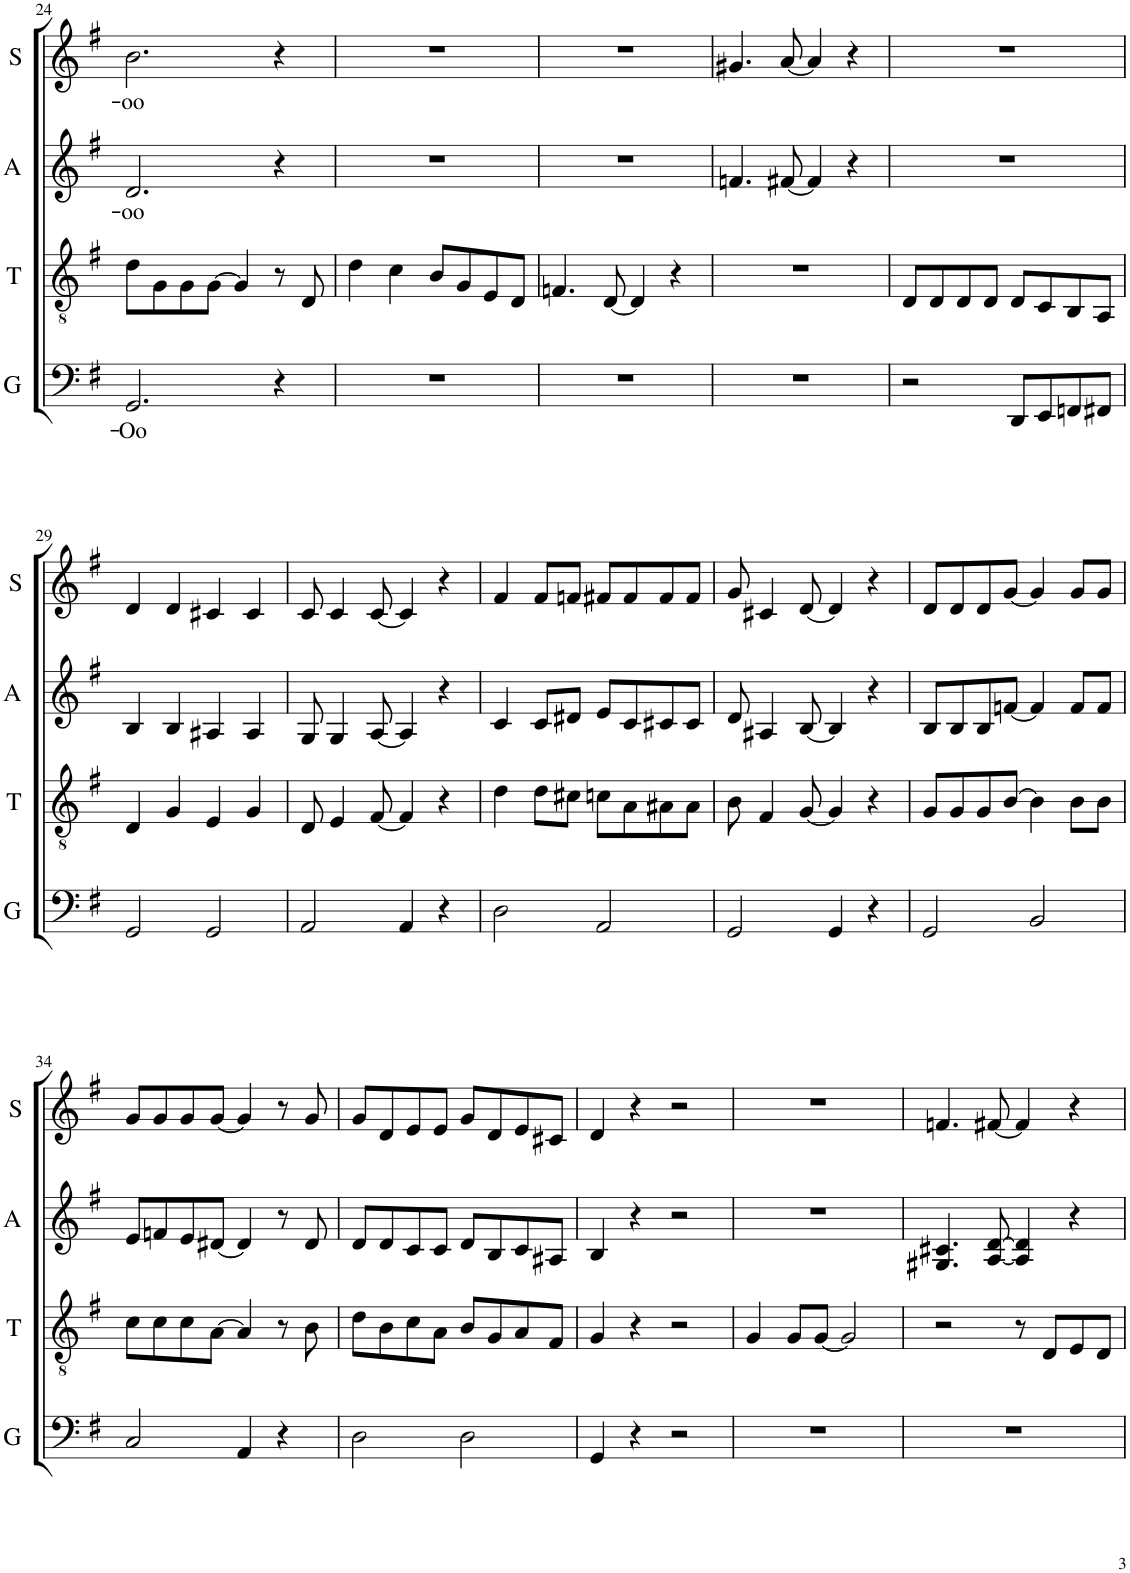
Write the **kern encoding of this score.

**kern	**text	**kern	**kern	**text	**kern	**text
*part4	*part4	*part3	*part2	*part2	*part1	*part1
*staff4	*staff4	*staff3	*staff2	*staff2	*staff1	*staff1
*I"Gerald	*	*I"Tenor	*I"Alto	*	*I"Soprano	*
*I'G	*	*I'T	*I'A	*	*I'S	*
!!LO:PB:g=z
*clefF4	*	*clefGv2	*clefG2	*	*clefG2	*
*k[f#]	*	*k[f#]	*k[f#]	*	*k[f#]	*
*M4/4	*	*M4/4	*M4/4	*	*M4/4	*
=24	=24	=24	=24	=24	=24	=24
!	!LO:LY:b	!	!	!LO:LY:b	!	!LO:LY:b
2.GG/	Oo	8d\L	2.d/	-oo	2.b\	-oo
.	.	8G\	.	.	.	.
.	.	8G\	.	.	.	.
.	.	[8G\J	.	.	.	.
.	.	4G/]	.	.	.	.
4r	.	8r	4r	.	4r	.
.	.	8D/	.	.	.	.
=25	=25	=25	=25	=25	=25	=25
1r	.	4d\	1r	.	1r	.
.	.	4c\	.	.	.	.
.	.	8B/L	.	.	.	.
.	.	8G/	.	.	.	.
.	.	8E/	.	.	.	.
.	.	8D/J	.	.	.	.
=26	=26	=26	=26	=26	=26	=26
1r	.	4.Fn/	1r	.	1r	.
.	.	[8D/	.	.	.	.
.	.	4D/]	.	.	.	.
.	.	4r	.	.	.	.
=27	=27	=27	=27	=27	=27	=27
1r	.	1r	4.fn/	.	4.g#X/	.
.	.	.	[8f#X/	.	[8a/	.
.	.	.	4f#/]	.	4a/]	.
.	.	.	4r	.	4r	.
=28	=28	=28	=28	=28	=28	=28
2r	.	8D/L	1r	.	1r	.
.	.	8D/	.	.	.	.
.	.	8D/	.	.	.	.
.	.	8D/J	.	.	.	.
8DD/L	.	8D/L	.	.	.	.
8EE/	.	8C/	.	.	.	.
8FFn/	.	8BB/	.	.	.	.
8FF#X/J	.	8AA/J	.	.	.	.
!!LO:LB:g=z
=29	=29	=29	=29	=29	=29	=29
2GG/	.	4D/	4B/	.	4d/	.
.	.	4G/	4B/	.	4d/	.
2GG/	.	4E/	4A#X/	.	4c#X/	.
.	.	4G/	4A#/	.	4c#/	.
=30	=30	=30	=30	=30	=30	=30
2AA/	.	8D/	8G/	.	8c/	.
.	.	4E/	4G/	.	4c/	.
.	.	[8F#/	[8A/	.	[8c/	.
4AA/	.	4F#/]	4A/]	.	4c/]	.
4r	.	4r	4r	.	4r	.
=31	=31	=31	=31	=31	=31	=31
2D\	.	4d\	4c/	.	4f#/	.
.	.	8d\L	8c/L	.	8f#/L	.
.	.	8c#X\J	8d#X/J	.	8fn/J	.
2AA/	.	8cn\L	8e/L	.	8f#X/L	.
.	.	8A\	8c/	.	8f#/	.
.	.	8A#X\	8c#X/	.	8f#/	.
.	.	8A#\J	8c#/J	.	8f#/J	.
=32	=32	=32	=32	=32	=32	=32
2GG/	.	8B\	8d/	.	8g/	.
.	.	4F#/	4A#X/	.	4c#X/	.
.	.	[8G/	[8B/	.	[8d/	.
4GG/	.	4G/]	4B/]	.	4d/]	.
4r	.	4r	4r	.	4r	.
=33	=33	=33	=33	=33	=33	=33
2GG/	.	8G/L	8B/L	.	8d/L	.
.	.	8G/	8B/	.	8d/	.
.	.	8G/	8B/	.	8d/	.
.	.	[8B/J	[8fn/J	.	[8g/J	.
2BB/	.	4B\]	4f/]	.	4g/]	.
.	.	8B\L	8f/L	.	8g/L	.
.	.	8B\J	8f/J	.	8g/J	.
!!LO:LB:g=z
=34	=34	=34	=34	=34	=34	=34
2C/	.	8c\L	8e/L	.	8g/L	.
.	.	8c\	8fn/	.	8g/	.
.	.	8c\	8e/	.	8g/	.
.	.	[8A\J	[8d#X/J	.	[8g/J	.
4AA/	.	4A/]	4d#/]	.	4g/]	.
4r	.	8r	8r	.	8r	.
.	.	8B\	8d#/	.	8g/	.
=35	=35	=35	=35	=35	=35	=35
2D\	.	8d\L	8d/L	.	8g/L	.
.	.	8B\	8d/	.	8d/	.
.	.	8c\	8c/	.	8e/	.
.	.	8A\J	8c/J	.	8e/J	.
2D\	.	8B/L	8d/L	.	8g/L	.
.	.	8G/	8B/	.	8d/	.
.	.	8A/	8c/	.	8e/	.
.	.	8F#/J	8A#X/J	.	8c#X/J	.
=36	=36	=36	=36	=36	=36	=36
4GG/	.	4G/	4B/	.	4d/	.
4r	.	4r	4r	.	4r	.
2r	.	2r	2r	.	2r	.
=37	=37	=37	=37	=37	=37	=37
1r	.	4G/	1r	.	1r	.
.	.	8G/L	.	.	.	.
.	.	[8G/J	.	.	.	.
.	.	2G/]	.	.	.	.
=38	=38	=38	=38	=38	=38	=38
1r	.	2r	4.G#X/ 4.c#X/	.	4.fn/	.
.	.	.	[8A/ [8d/	.	[8f#X/	.
.	.	8r	4A/] 4d/]	.	4f#/]	.
.	.	8D/L	.	.	.	.
.	.	8E/	4r	.	4r	.
.	.	8D/J	.	.	.	.
=	=	=	=	=	=	=
*-	*-	*-	*-	*-	*-	*-
